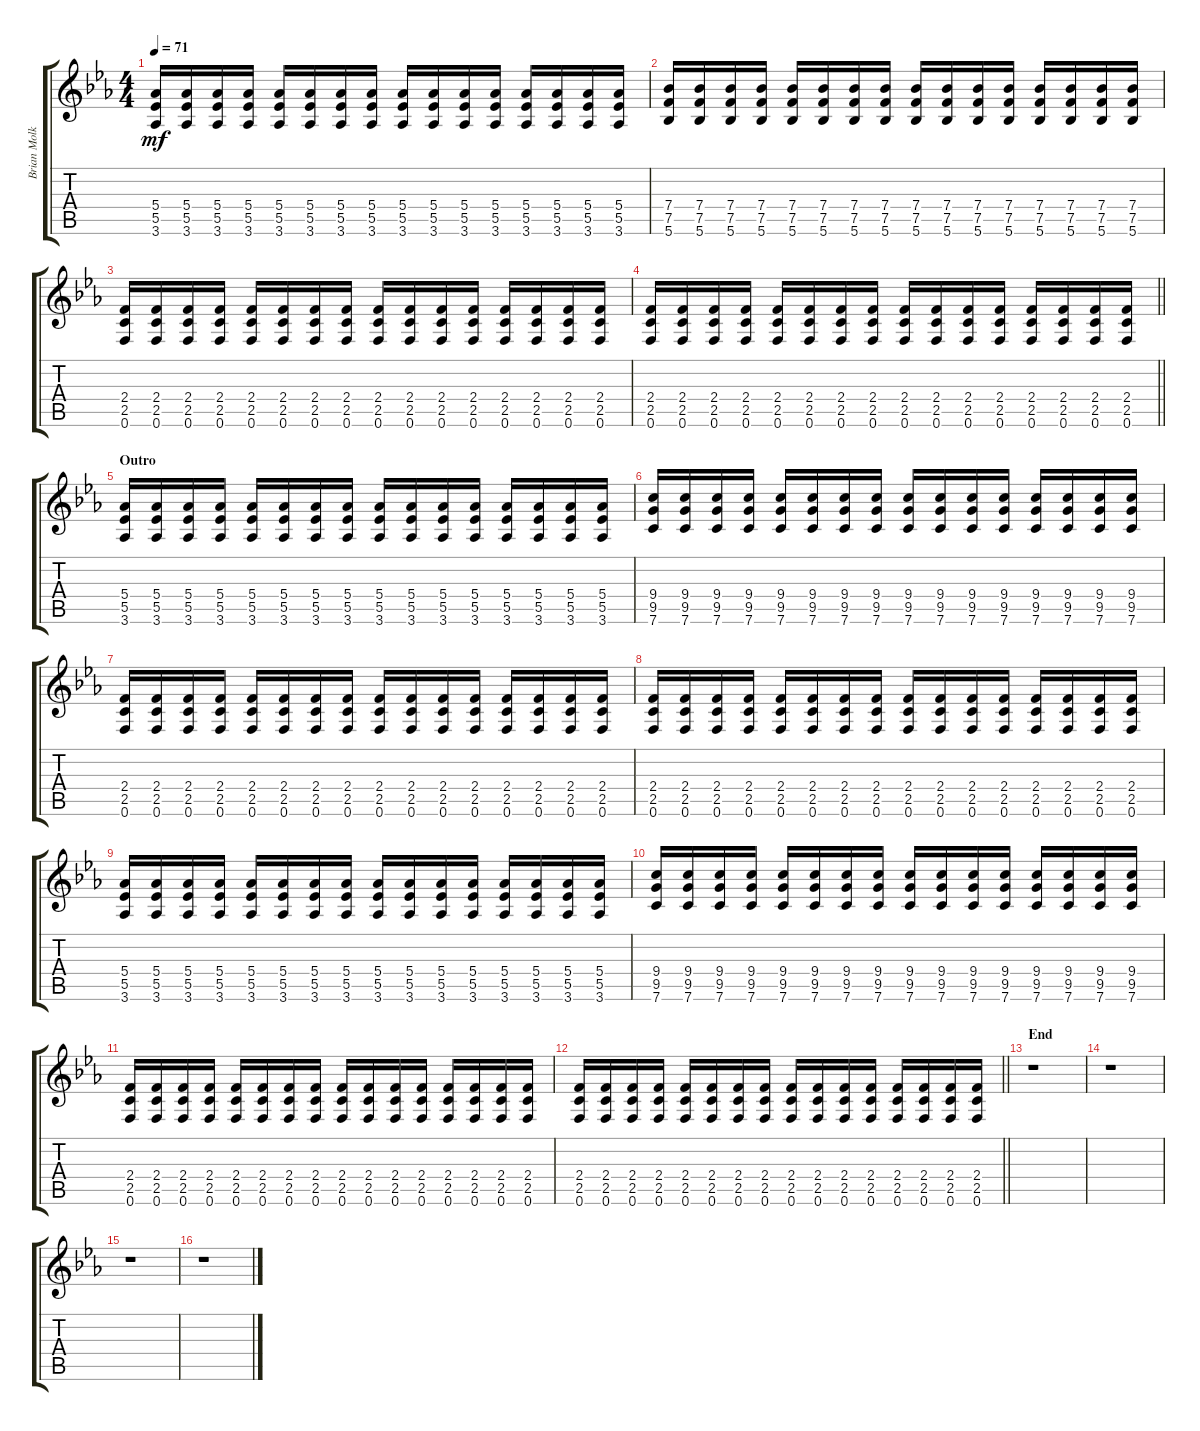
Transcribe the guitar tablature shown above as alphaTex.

\track ("Brian Molko [Rhythm Guitar]" "Brian Molk") {instrument distortionguitar}
\staff {score tabs}
\tuning (C4 C4 Ab3 Eb3 Bb2 F2) {hide}
\ts (4 4)
\tempo 71
\clef g2
\ks cminor
(5.4 5.5 3.6).16{dy mf} (5.4 5.5 3.6).16 (5.4 5.5 3.6).16 (5.4 5.5 3.6).16 (5.4 5.5 3.6).16 (5.4 5.5 3.6).16 (5.4 5.5 3.6).16 (5.4 5.5 3.6).16 (5.4 5.5 3.6).16 (5.4 5.5 3.6).16 (5.4 5.5 3.6).16 (5.4 5.5 3.6).16 (5.4 5.5 3.6).16 (5.4 5.5 3.6).16 (5.4 5.5 3.6).16 (5.4 5.5 3.6).16 |
(7.4 7.5 5.6).16 (7.4 7.5 5.6).16 (7.4 7.5 5.6).16 (7.4 7.5 5.6).16 (7.4 7.5 5.6).16 (7.4 7.5 5.6).16 (7.4 7.5 5.6).16 (7.4 7.5 5.6).16 (7.4 7.5 5.6).16 (7.4 7.5 5.6).16 (7.4 7.5 5.6).16 (7.4 7.5 5.6).16 (7.4 7.5 5.6).16 (7.4 7.5 5.6).16 (7.4 7.5 5.6).16 (7.4 7.5 5.6).16 |
(2.4 2.5 0.6).16 (2.4 2.5 0.6).16 (2.4 2.5 0.6).16 (2.4 2.5 0.6).16 (2.4 2.5 0.6).16 (2.4 2.5 0.6).16 (2.4 2.5 0.6).16 (2.4 2.5 0.6).16 (2.4 2.5 0.6).16 (2.4 2.5 0.6).16 (2.4 2.5 0.6).16 (2.4 2.5 0.6).16 (2.4 2.5 0.6).16 (2.4 2.5 0.6).16 (2.4 2.5 0.6).16 (2.4 2.5 0.6).16 |
\barLineRight lightlight
(2.4 2.5 0.6).16 (2.4 2.5 0.6).16 (2.4 2.5 0.6).16 (2.4 2.5 0.6).16 (2.4 2.5 0.6).16 (2.4 2.5 0.6).16 (2.4 2.5 0.6).16 (2.4 2.5 0.6).16 (2.4 2.5 0.6).16 (2.4 2.5 0.6).16 (2.4 2.5 0.6).16 (2.4 2.5 0.6).16 (2.4 2.5 0.6).16 (2.4 2.5 0.6).16 (2.4 2.5 0.6).16 (2.4 2.5 0.6).16 |
\section ("" "Outro")
(5.4 5.5 3.6).16 (5.4 5.5 3.6).16 (5.4 5.5 3.6).16 (5.4 5.5 3.6).16 (5.4 5.5 3.6).16 (5.4 5.5 3.6).16 (5.4 5.5 3.6).16 (5.4 5.5 3.6).16 (5.4 5.5 3.6).16 (5.4 5.5 3.6).16 (5.4 5.5 3.6).16 (5.4 5.5 3.6).16 (5.4 5.5 3.6).16 (5.4 5.5 3.6).16 (5.4 5.5 3.6).16 (5.4 5.5 3.6).16 |
(9.4 9.5 7.6).16 (9.4 9.5 7.6).16 (9.4 9.5 7.6).16 (9.4 9.5 7.6).16 (9.4 9.5 7.6).16 (9.4 9.5 7.6).16 (9.4 9.5 7.6).16 (9.4 9.5 7.6).16 (9.4 9.5 7.6).16 (9.4 9.5 7.6).16 (9.4 9.5 7.6).16 (9.4 9.5 7.6).16 (9.4 9.5 7.6).16 (9.4 9.5 7.6).16 (9.4 9.5 7.6).16 (9.4 9.5 7.6).16 |
(2.4 2.5 0.6).16 (2.4 2.5 0.6).16 (2.4 2.5 0.6).16 (2.4 2.5 0.6).16 (2.4 2.5 0.6).16 (2.4 2.5 0.6).16 (2.4 2.5 0.6).16 (2.4 2.5 0.6).16 (2.4 2.5 0.6).16 (2.4 2.5 0.6).16 (2.4 2.5 0.6).16 (2.4 2.5 0.6).16 (2.4 2.5 0.6).16 (2.4 2.5 0.6).16 (2.4 2.5 0.6).16 (2.4 2.5 0.6).16 |
(2.4 2.5 0.6).16 (2.4 2.5 0.6).16 (2.4 2.5 0.6).16 (2.4 2.5 0.6).16 (2.4 2.5 0.6).16 (2.4 2.5 0.6).16 (2.4 2.5 0.6).16 (2.4 2.5 0.6).16 (2.4 2.5 0.6).16 (2.4 2.5 0.6).16 (2.4 2.5 0.6).16 (2.4 2.5 0.6).16 (2.4 2.5 0.6).16 (2.4 2.5 0.6).16 (2.4 2.5 0.6).16 (2.4 2.5 0.6).16 |
(5.4 5.5 3.6).16 (5.4 5.5 3.6).16 (5.4 5.5 3.6).16 (5.4 5.5 3.6).16 (5.4 5.5 3.6).16 (5.4 5.5 3.6).16 (5.4 5.5 3.6).16 (5.4 5.5 3.6).16 (5.4 5.5 3.6).16 (5.4 5.5 3.6).16 (5.4 5.5 3.6).16 (5.4 5.5 3.6).16 (5.4 5.5 3.6).16 (5.4 5.5 3.6).16 (5.4 5.5 3.6).16 (5.4 5.5 3.6).16 |
(9.4 9.5 7.6).16 (9.4 9.5 7.6).16 (9.4 9.5 7.6).16 (9.4 9.5 7.6).16 (9.4 9.5 7.6).16 (9.4 9.5 7.6).16 (9.4 9.5 7.6).16 (9.4 9.5 7.6).16 (9.4 9.5 7.6).16 (9.4 9.5 7.6).16 (9.4 9.5 7.6).16 (9.4 9.5 7.6).16 (9.4 9.5 7.6).16 (9.4 9.5 7.6).16 (9.4 9.5 7.6).16 (9.4 9.5 7.6).16 |
(2.4 2.5 0.6).16 (2.4 2.5 0.6).16 (2.4 2.5 0.6).16 (2.4 2.5 0.6).16 (2.4 2.5 0.6).16 (2.4 2.5 0.6).16 (2.4 2.5 0.6).16 (2.4 2.5 0.6).16 (2.4 2.5 0.6).16 (2.4 2.5 0.6).16 (2.4 2.5 0.6).16 (2.4 2.5 0.6).16 (2.4 2.5 0.6).16 (2.4 2.5 0.6).16 (2.4 2.5 0.6).16 (2.4 2.5 0.6).16 |
\barLineRight lightlight
(2.4 2.5 0.6).16 (2.4 2.5 0.6).16 (2.4 2.5 0.6).16 (2.4 2.5 0.6).16 (2.4 2.5 0.6).16 (2.4 2.5 0.6).16 (2.4 2.5 0.6).16 (2.4 2.5 0.6).16 (2.4 2.5 0.6).16 (2.4 2.5 0.6).16 (2.4 2.5 0.6).16 (2.4 2.5 0.6).16 (2.4 2.5 0.6).16 (2.4 2.5 0.6).16 (2.4 2.5 0.6).16 (2.4 2.5 0.6).16 |
\section ("" "End")
r.1 |
r.1 |
r.1 |
r.1
